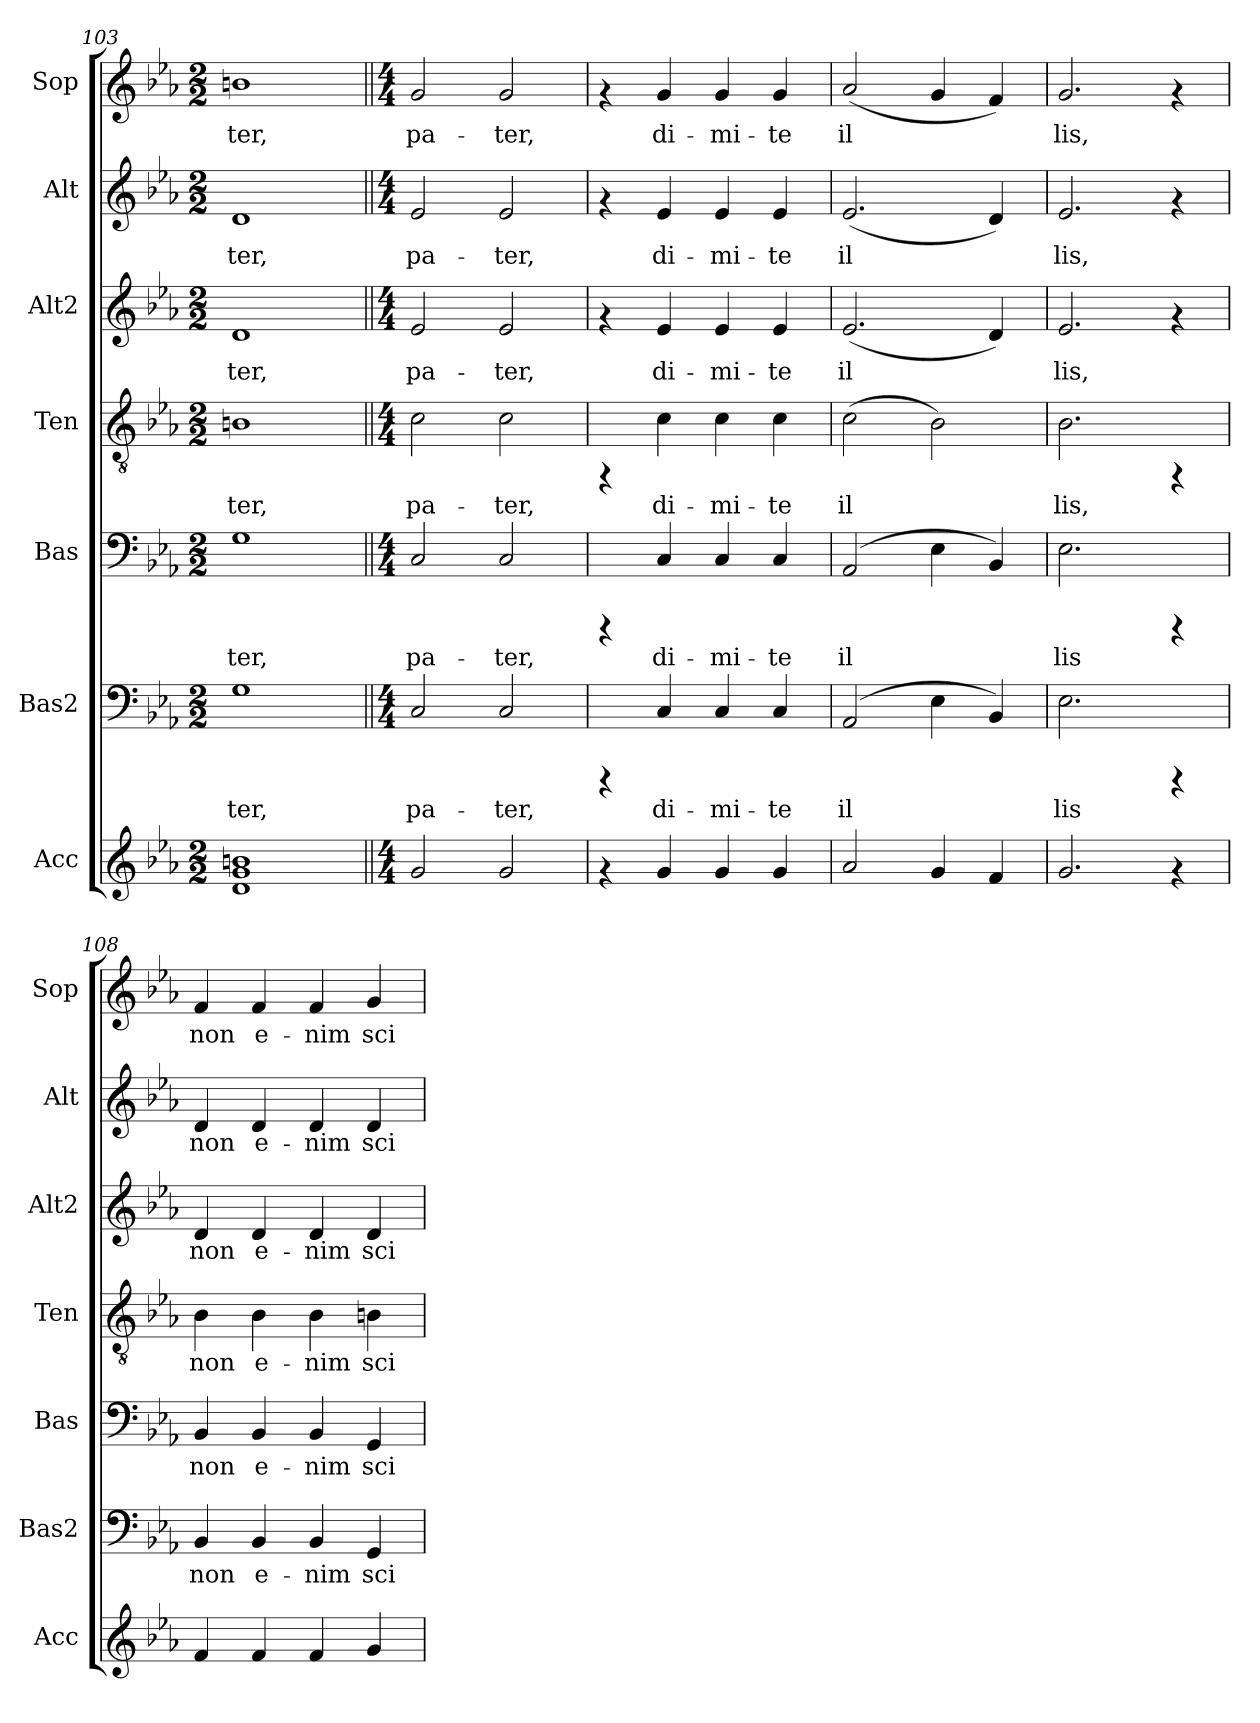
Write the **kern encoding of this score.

**kern	**kern	**text	**kern	**text	**kern	**text	**kern	**text	**kern	**text	**kern	**text
*part7	*part6	*part6	*part5	*part5	*part4	*part4	*part3	*part3	*part2	*part2	*part1	*part1
*staff7	*staff6	*staff6	*staff5	*staff5	*staff4	*staff4	*staff3	*staff3	*staff2	*staff2	*staff1	*staff1
*I"Acc	*I"Bas2	*	*I"Bas	*	*I"Ten	*	*I"Alt2	*	*I"Alt	*	*I"Sop	*
*I'Acc	*I'Bas2	*	*I'Bas	*	*I'Ten	*	*I'Alt2	*	*I'Alt	*	*I'Sop	*
*clefG2	*clefF4	*	*clefF4	*	*clefGv2	*	*clefG2	*	*clefG2	*	*clefG2	*
*k[b-e-a-]	*k[b-e-a-]	*	*k[b-e-a-]	*	*k[b-e-a-]	*	*k[b-e-a-]	*	*k[b-e-a-]	*	*k[b-e-a-]	*
*E-:	*E-:	*	*E-:	*	*E-:	*	*E-:	*	*E-:	*	*E-:	*
*M2/2	*M2/2	*	*M2/2	*	*M2/2	*	*M2/2	*	*M2/2	*	*M2/2	*
=103	=103	=103	=103	=103	=103	=103	=103	=103	=103	=103	=103	=103
!	!	!LO:LY:b:cj	!	!LO:LY:b:cj	!	!LO:LY:b:cj	!	!LO:LY:b:cj	!	!LO:LY:b:cj	!	!LO:LY:b:cj
1bn 1g 1d	1G	ter,	1G	ter,	1Bn	ter,	1d	ter,	1d	ter,	1bn>	ter,
!!LO:PB:g=z
=104||	=104||	=104||	=104||	=104||	=104||	=104||	=104||	=104||	=104||	=104||	=104||	=104||
*M4/4	*M4/4	*	*M4/4	*	*M4/4	*	*M4/4	*	*M4/4	*	*M4/4	*
!	!	!LO:LY:b:cj	!	!LO:LY:b:cj	!	!LO:LY:b:cj	!	!LO:LY:b:cj	!	!LO:LY:b:cj	!	!LO:LY:b:cj
2g/	2C/	pa-	2C/	pa-	2c\	pa-	2e-/	pa-	2e-/	pa-	2g>/	pa-
!	!	!LO:LY:b:cj	!	!LO:LY:b:cj	!	!LO:LY:b:cj	!	!LO:LY:b:cj	!	!LO:LY:b:cj	!	!LO:LY:b:cj
2g/	2C/	ter,	2C/	ter,	2c\	ter,	2e-/	ter,	2e-/	ter,	2g/	ter,
=105	=105	=105	=105	=105	=105	=105	=105	=105	=105	=105	=105	=105
4rf	4rCCC	.	4rCCC	.	4rFF	.	4rf	.	4rf	.	4rf	.
!	!	!LO:LY:b:cj	!	!LO:LY:b:cj	!	!LO:LY:b:cj	!	!LO:LY:b:cj	!	!LO:LY:b:cj	!	!LO:LY:b:cj
4g/	4C/	di-	4C/	di-	4c\	di-	4e-/	di-	4e-/	di-	4g/	di-
!	!	!LO:LY:b:cj	!	!LO:LY:b:cj	!	!LO:LY:b:cj	!	!LO:LY:b:cj	!	!LO:LY:b:cj	!	!LO:LY:b:cj
4g/	4C/	mi-	4C/	mi-	4c\	mi-	4e-/	mi-	4e-/	mi-	4g/	mi-
!	!	!LO:LY:b:cj	!	!LO:LY:b:cj	!	!LO:LY:b:cj	!	!LO:LY:b:cj	!	!LO:LY:b:cj	!	!LO:LY:b:cj
4g/	4C/	te	4C/	te	4c\	te	4e-/	te	4e-/	te	4g>/	te
=106	=106	=106	=106	=106	=106	=106	=106	=106	=106	=106	=106	=106
!	!	!LO:LY:b:cj	!	!LO:LY:b:cj	!	!LO:LY:b:cj	!	!LO:LY:b:cj	!	!LO:LY:b:cj	!	!LO:LY:b:cj
2a-/	(>2AA-/	il-	(>2AA-/	il-	(>2c\	il-	(<2.e-/	il-	(<2.e-/	il-	(<2a->/	il-
!	!	!LO:LY:b:cj	!	!LO:LY:b:cj	!	!LO:LY:b:cj	!	!	!	!	!	!LO:LY:b:cj
4g/	4E-\	--	4E-\	--	2B-\)	--	.	.	.	.	4g/	--
!	!	!LO:LY:b:cj	!	!LO:LY:b:cj	!	!	!	!LO:LY:b:cj	!	!LO:LY:b:cj	!	!LO:LY:b:cj
4f/	4BB-/)	--	4BB-/)	--	.	.	4d/)	--	4d/)	--	4f/)	--
=107	=107	=107	=107	=107	=107	=107	=107	=107	=107	=107	=107	=107
!	!	!LO:LY:b:cj	!	!LO:LY:b:cj	!	!LO:LY:b:cj	!	!LO:LY:b:cj	!	!LO:LY:b:cj	!	!LO:LY:b:cj
2.g/	2.E-\	lis	2.E-\	lis	2.B-\	lis,	2.e-/	lis,	2.e-/	lis,	2.g/	lis,
4rf	4rCCC	.	4rCCC	.	4rFF	.	4rf	.	4rf	.	4rf	.
!!LO:PB:g=z
=108	=108	=108	=108	=108	=108	=108	=108	=108	=108	=108	=108	=108
!	!	!LO:LY:b:cj	!	!LO:LY:b:cj	!	!LO:LY:b:cj	!	!LO:LY:b:cj	!	!LO:LY:b:cj	!	!LO:LY:b:cj
4f/	4BB-/	non	4BB-/	non	4B-\	non	4d/	non	4d/	non	4f/	non
!	!	!LO:LY:b:cj	!	!LO:LY:b:cj	!	!LO:LY:b:cj	!	!LO:LY:b:cj	!	!LO:LY:b:cj	!	!LO:LY:b:cj
4f/	4BB-/	e-	4BB-/	e-	4B-\	e-	4d/	e-	4d/	e-	4f/	e-
!	!	!LO:LY:b:cj	!	!LO:LY:b:cj	!	!LO:LY:b:cj	!	!LO:LY:b:cj	!	!LO:LY:b:cj	!	!LO:LY:b:cj
4f/	4BB-/	nim	4BB-/	nim	4B-\	nim	4d/	nim	4d/	nim	4f/	nim
!	!	!LO:LY:b:cj	!	!LO:LY:b:cj	!	!LO:LY:b:cj	!	!LO:LY:b:cj	!	!LO:LY:b:cj	!	!LO:LY:b:cj
4g/	4GG/	sci-	4GG/	sci-	4Bn\	sci-	4d/	sci-	4d/	sci-	4g/	sci-
=	=	=	=	=	=	=	=	=	=	=	=	=
*-	*-	*-	*-	*-	*-	*-	*-	*-	*-	*-	*-	*-
